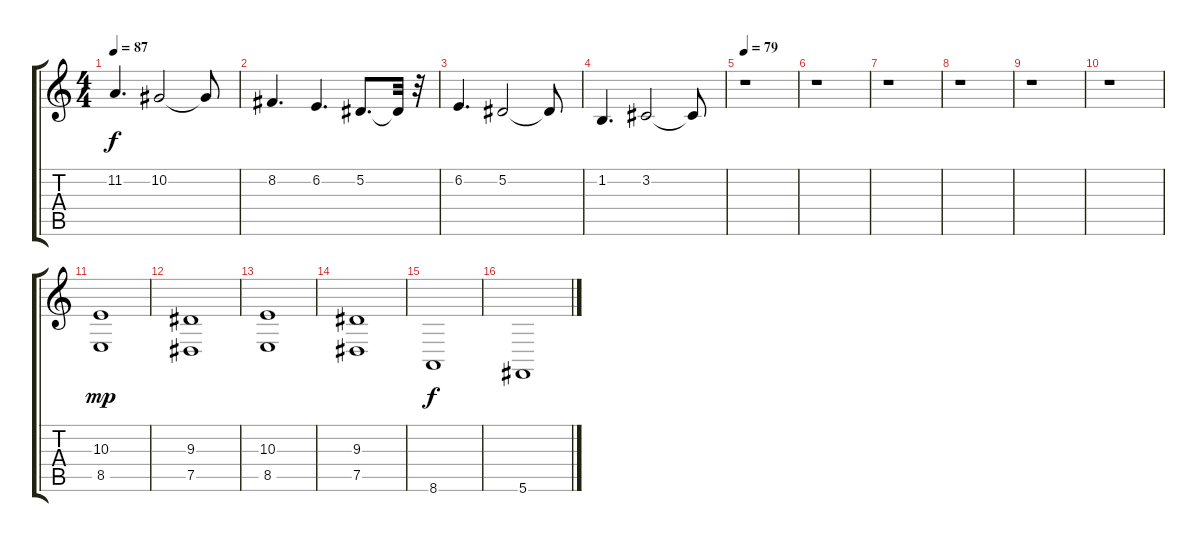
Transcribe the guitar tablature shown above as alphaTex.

\track "" {instrument stringensemble1}
\staff {score tabs}
\tuning (Eb4 Bb3 Gb3 Db3 Ab2 Db2) {hide}
\ts (4 4)
\tempo 87
\clef g2
\ks c
11.2.4{d dy f} 10.2.2 10.2{t}.8 |
8.2.4{d} 6.2.4{d} 5.2.8{d} 5.2{t}.32 r.32 |
6.2.4{d} 5.2.2 5.2{t}.8 |
1.2.4{d} 3.2.2 3.2{t}.8 |
\tempo 79
r.1 |
r.1 |
r.1 |
r.1 |
r.1 |
r.1 |
(10.3 8.5).1{dy mp} |
(9.3 7.5).1 |
(10.3 8.5).1 |
(9.3 7.5).1 |
8.6.1{dy f} |
5.6.1
